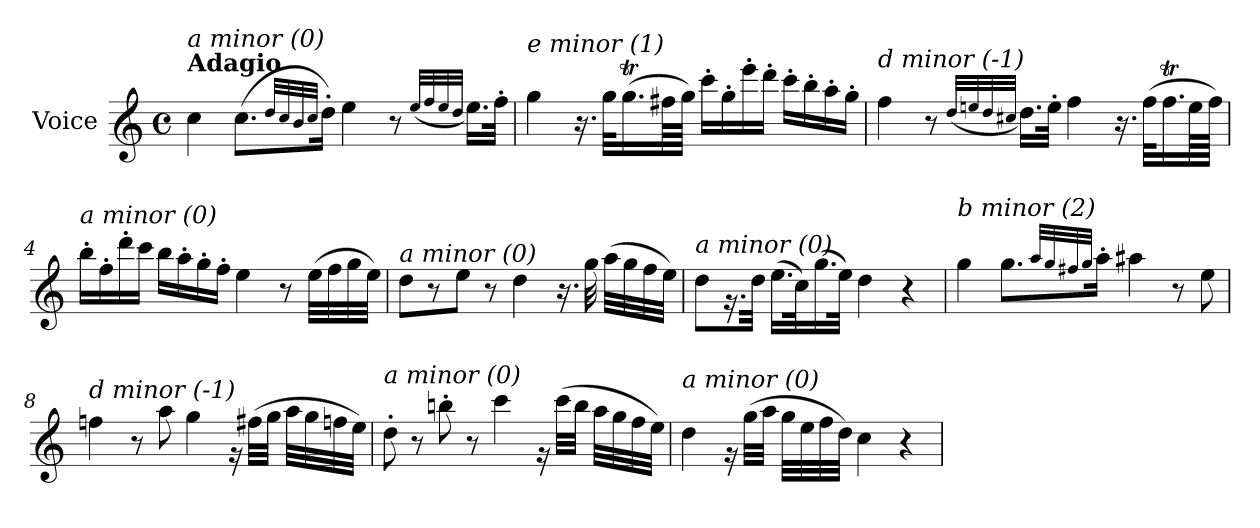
**kern
*part1
*staff1
*I"Voice
*clefG2
*k[]
*C:
*M4/4
*met(c)
=1
!LO:TX:a:B:t=Adagio
!LO:TX:i:t=a minor (0)
4cc\
(>8.cc\L
32qdd/LLL
32qcc/
32qb/
32qcc/JJJ
16dd'>\Jk)
4ee\
8r
(<32qee/LLL
32qff/
32qee/
32qdd/JJJ
16.ee\LL)
32ff'>\JJk
=2
!LO:TX:i:t=e minor (1)
4gg\
16.r
32gg\KLL
(>16.ggT\
64ff#X\LL
64gg\JJJJ)
16ccc'>\LL
16gg'>\
16eee'>\
16ddd'>\JJ
16ccc'>\LL
16bb'>\
16aa'>\
16gg'>\JJ
=3
!LO:TX:i:t=d minor (-1)
4ff\
8r
(<32qdd/LLL
32qeen/
32qdd/
32qcc#X/JJJ
16.dd\LL)
32ee'>\JJk
4ff\
16.r
(>32ff\KLL
16.ffT\
64ee\LL
64ff\JJJJ)
!!LO:LB:g=z
=4
!LO:TX:i:t=a minor (0)
16bb'>\LL
16ff'>\
16ddd'>\
16ccc\JJ
16bb\LL
16aa'>\
16gg'>\
16ff'>\JJ
4ee\
8r
(>32ee\LLL
32ff\
32gg\
32ee\JJJ)
=5
!LO:TX:i:t=a minor (0)
8dd\L
8r
8ee\J
8r
4dd\
16.r
32gg\
(>32aa\LLL
32gg\
32ff\
32ee\JJJ)
=6
!LO:TX:i:t=a minor (0)
8dd\L
16.rg
32dd\Jkk
(>16.ee\LL
32cc\k)
(>16.gg\
32ee\JJk)
4dd\
4r
!!LO:LB:g=z
=7
!LO:TX:i:t=b minor (2)
4gg\
8.gg\L
32qaa/LLL
32qgg/
32qff#X/
32qgg/JJJ
16aa'>\Jk
4aa#Xi\
8r
8ee\
=8
!LO:TX:i:t=d minor (-1)
4ffn\
8r
8aa\
4gg\
16rg
(>32ff#X\LLL
32gg\JJJ
32aa\LLL
32gg\
32ffn\
32ee\JJJ)
=9
!LO:TX:i:t=a minor (0)
8dd'>\
8r
8bbn'>\
8r
4ccc\
16rg
(>32ccc\LLL
32bb\JJJ
32aa\LLL
32gg\
32ff\
32ee\JJJ)
!!LO:LB:g=z
=10
!LO:TX:i:t=a minor (0)
4dd\
16rg
(>32gg\LLL
32aa\JJJ
32gg\LLL
32ee\
32ff\
32dd\JJJ)
4cc\
4r
=
*-
